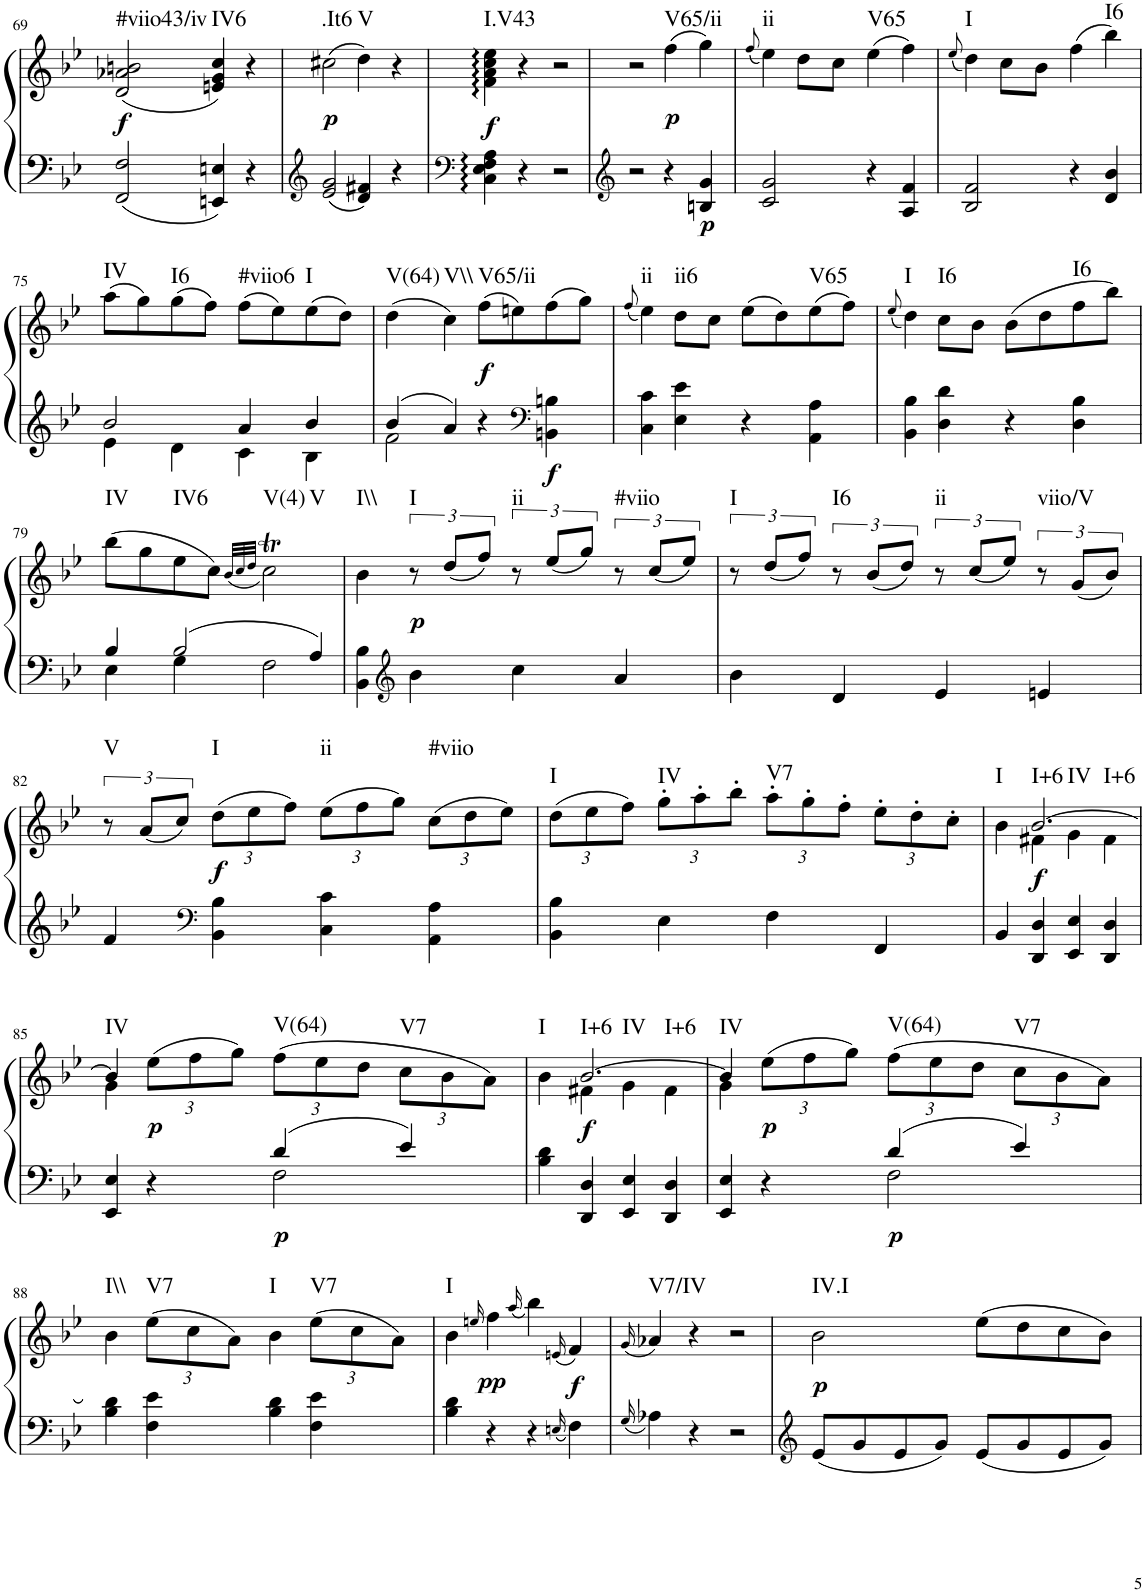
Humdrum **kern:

**kern	**kern	**dynam	**harte
*part1	*part1	*part1	*part1
*staff2	*staff1	*staff1/2	*
*I"Klavier linke Hand	*	*	*
!!LO:PB:g=z
*clefF4	*clefG2	*	*
*k[b-e-]	*k[b-e-]	*	*
*M2/2	*M2/2	*	*
*met(c|)	*met(c|)	*	*
=69	=69	=69	=69
!	!	!LO:DY:b	!LO:H:kt=#viio43/iv
2FF/ 2F/	(2d/ 2a-X/ 2bn/	f	N
!	!	!	!LO:H:kt=IV6
4EEn/ 4En/	4en/ 4g/ 4cc/)	.	N
4r	4r	.	.
=70	=70	=70	=70
*clefG2	*	*	*
!	!	!LO:DY:b	!LO:H:kt=.It6
2e-/ 2g/	(2cc#X\	p	N
!	!	!	!LO:H:kt=V
4d/ 4f#X/	4dd\)	.	N
4r	4r	.	.
=71	=71	=71	=71
*clefF4	*	*	*
!	!	!LO:DY:b	!LO:H:kt=I.V43
4C\ 4E-\ 4F\ 4A\	4f\ 4a\ 4cc\ 4ee-\	f	N
4r	4r	.	.
2r	2r	.	.
=72	=72	=72	=72
*clefG2	*	*	*
2r	2r	.	.
!	!	!LO:DY:b	!LO:H:kt=V65/ii
4r	(4ff\	p	N
!	!	!LO:DY:b=2	!
4Bn/ 4g/	4gg\)	p	.
=73	=73	=73	=73
.	(8qff/	.	.
!	!	!	!LO:H:kt=ii
2c/ 2g/	4ee-\)	.	N
.	8dd\L	.	.
.	8cc\J	.	.
!	!	!	!LO:H:kt=V65
4r	(4ee-\	.	N
4A/ 4f/	4ff\)	.	.
=74	=74	=74	=74
.	(8qee-/	.	.
!	!	!	!LO:H:kt=I
2B-/ 2f/	4dd\)	.	N
.	8cc\L	.	.
.	8b-\J	.	.
4r	(4ff\	.	.
!	!	!	!LO:H:kt=I6
4d/ 4b-/	4bb-\)	.	N
!!LO:LB:g=z
=75	=75	=75	=75
*^	*	*	*
!	!	!	!	!LO:H:kt=IV
2b-/	4e-\	(8aa\L	.	N
.	.	8gg\)	.	.
!	!	!	!	!LO:H:kt=I6
.	4d\	(8gg\	.	N
.	.	8ff\J)	.	.
!	!	!	!	!LO:H:kt=#viio6
4a/	4c\	(8ff\L	.	N
.	.	8ee-\)	.	.
!	!	!	!	!LO:H:kt=I
4b-/	4B-\	(8ee-\	.	N
.	.	8dd\J)	.	.
=76	=76	=76	=76	=76
!	!	!	!	!LO:H:kt=V(64)
4b-/	2f\	(4dd\	.	N
!	!	!	!	!LO:H:kt=V\\
4a/	.	4cc\)	.	N
!	!	!	!LO:DY:b	!LO:H:kt=V65/ii
4r	4ryy	(8ff\L	f	N
.	.	8een\)	.	.
*clefF4	*	*	*	*
!	!	!	!LO:DY:b=2	!
4ryy	4BBn\ 4Bn\	(8ff\	f	.
.	.	8gg\J)	.	.
*v	*v	*	*	*
=77	=77	=77	=77
.	(8qff/	.	.
!	!	!	!LO:H:kt=ii
4C\ 4c\	4ee-\)	.	N
!	!	!	!LO:H:kt=ii6
4E-\ 4e-\	8dd\L	.	N
.	8cc\J	.	.
4r	(8ee-\L	.	.
.	8dd\)	.	.
!	!	!	!LO:H:kt=V65
4AA\ 4A\	(8ee-\	.	N
.	8ff\J)	.	.
=78	=78	=78	=78
.	(8qee-/	.	.
!	!	!	!LO:H:kt=I
4BB-\ 4B-\	4dd\)	.	N
!	!	!	!LO:H:kt=I6
4D\ 4d\	8cc\L	.	N
.	8b-\J	.	.
4r	(8b-\L	.	.
.	8dd\	.	.
!	!	!	!LO:H:kt=I6
4D\ 4B-\	8ff\	.	N
.	8bb-\J)	.	.
!!LO:LB:g=z
=79	=79	=79	=79
*^	*	*	*
!	!	!	!	!LO:H:kt=IV
4B-/	4E-\	(8bb-\L	.	N
.	.	8gg\	.	.
!	!	!	!	!LO:H:kt=IV6
2B-/	4G\	8ee-\	.	N
.	.	8cc\J)	.	.
.	.	(32qb-/LLL	.	.
.	.	32qcc/	.	.
.	.	32qdd/JJJ	.	.
!	!	!	!	!LO:H:n=1:kt=V(4)
!	!	!	!	!LO:H:n=2:kt=V
.	2F\	2ccT\)	.	N N
4A/	.	.	.	.
*v	*v	*	*	*
=80	=80	=80	=80
!	!	!	!LO:H:kt=I\\
4BB-\ 4B-\	4b-\	.	N
*clefG2	*	*	*
!	!	!LO:DY:b	!LO:H:kt=I
4b-\	12r	p	N
.	(12dd/L	.	.
.	12ff/J)	.	.
!	!	!	!LO:H:kt=ii
4cc\	12r	.	N
.	(12ee-/L	.	.
.	12gg/J)	.	.
!	!	!	!LO:H:kt=#viio
4a/	12r	.	N
.	(12cc/L	.	.
.	12ee-/J)	.	.
=81	=81	=81	=81
!	!	!	!LO:H:kt=I
4b-\	12r	.	N
.	(12dd/L	.	.
.	12ff/J)	.	.
!	!	!	!LO:H:kt=I6
4d/	12r	.	N
.	(12b-/L	.	.
.	12dd/J)	.	.
!	!	!	!LO:H:kt=ii
4e-/	12r	.	N
.	(12cc/L	.	.
.	12ee-/J)	.	.
!	!	!	!LO:H:kt=viio/V
4en/	12r	.	N
.	(12g/L	.	.
.	12b-/J)	.	.
!!LO:LB:g=z
=82	=82	=82	=82
!	!	!	!LO:H:kt=V
4f/	12r	.	N
.	(12a/L	.	.
.	12cc/J)	.	.
*clefF4	*	*	*
*	*Xbrackettup	*	*
!	!	!LO:DY:b	!LO:H:kt=I
4BB-\ 4B-\	(12dd\L	f	N
.	12ee-\	.	.
.	12ff\J)	.	.
!	!	!	!LO:H:kt=ii
4C\ 4c\	(12ee-\L	.	N
.	12ff\	.	.
.	12gg\J)	.	.
!	!	!	!LO:H:kt=#viio
4AA\ 4A\	(12cc\L	.	N
.	12dd\	.	.
.	12ee-\J)	.	.
=83	=83	=83	=83
!	!	!	!LO:H:kt=I
4BB-\ 4B-\	(12dd\L	.	N
.	12ee-\	.	.
.	12ff\J)	.	.
!	!	!	!LO:H:kt=IV
4E-\	12gg'\L	.	N
.	12aa'\	.	.
.	12bb-'\J	.	.
!	!	!	!LO:H:kt=V7
4F\	12aa'\L	.	N
.	12gg'\	.	.
.	12ff'\J	.	.
4FF/	12ee-'\L	.	.
.	12dd'\	.	.
.	12cc'\J	.	.
=84	=84	=84	=84
*	*^	*	*
!	!	!	!	!LO:H:kt=I
4BB-/	4b-\	4ryy	.	N
!	!	!	!LO:DY:b	!LO:H:n=1:kt=I+6
!	!	!	!	!LO:H:n=2:kt=IV
!	!	!	!	!LO:H:n=3:kt=I+6
4DD/ 4D/	[2.b-/	4f#X\	f	N N N
4EE-/ 4E-/	.	4g\	.	.
4DD/ 4D/	.	4f#\	.	.
!!LO:LB:g=z	!!
=85	=85	=85	=85	=85
*^	*	*	*	*
!	!	!	!	!	!LO:H:kt=IV
4EE-/ 4E-/	4ryy	4b-/]	4g\	.	N
!	!	!	!	!LO:DY:b	!
4r	4ryy	(12ee-\L	2.ryy	p	.
.	.	12ff\	.	.	.
.	.	12gg\J)	.	.	.
!	!	!	!	!LO:DY:b=2	!LO:H:kt=V(64)
4d/	2F\	(12ff\L	.	p	N
.	.	12ee-\	.	.	.
.	.	12dd\J	.	.	.
!	!	!	!	!	!LO:H:kt=V7
4e-/	.	12cc\L	.	.	N
.	.	12b-\	.	.	.
.	.	12a\J)	.	.	.
=86	=86	=86	=86	=86	=86
!	!	!	!	!	!LO:H:kt=I
4B-\ 4d\	4ryy	4b-\	4ryy	.	N
!	!	!	!	!LO:DY:b	!LO:H:n=1:kt=I+6
!	!	!	!	!	!LO:H:n=2:kt=IV
!	!	!	!	!	!LO:H:n=3:kt=I+6
4DD/ 4D/	2.ryy	[2.b-/	4f#X\	f	N N N
4EE-/ 4E-/	.	.	4g\	.	.
4DD/ 4D/	.	.	4f#\	.	.
=87	=87	=87	=87	=87	=87
!	!	!	!	!	!LO:H:kt=IV
4EE-/ 4E-/	4ryy	4b-/]	4g\	.	N
!	!	!	!	!LO:DY:b	!
4r	4ryy	(12ee-\L	2.ryy	p	.
.	.	12ff\	.	.	.
.	.	12gg\J)	.	.	.
!	!	!	!	!LO:DY:b=2	!LO:H:kt=V(64)
4d/	2F\	(12ff\L	.	p	N
.	.	12ee-\	.	.	.
.	.	12dd\J	.	.	.
!	!	!	!	!	!LO:H:kt=V7
4e-/	.	12cc\L	.	.	N
.	.	12b-\	.	.	.
.	.	12a\J)	.	.	.
*v	*v	*	*	*	*
*	*v	*v	*	*
!!LO:LB:g=z
=88	=88	=88	=88
!	!	!	!LO:H:kt=I\\
4B-\ 4d\	4b-\	.	N
!	!	!	!LO:H:kt=V7
4F\ 4e-\	(12ee-\L	.	N
.	12cc\	.	.
.	12a\J)	.	.
!	!	!	!LO:H:kt=I
4B-\ 4d\	4b-\	.	N
!	!	!	!LO:H:kt=V7
4F\ 4e-\	(12ee-\L	.	N
.	12cc\	.	.
.	12a\J)	.	.
=89	=89	=89	=89
!	!	!	!LO:H:kt=I
4B-\ 4d\	4b-\	.	N
.	(16qeen/	.	.
!	!	!LO:DY:b	!
4r	4ff\)	pp	.
.	(16qaa/	.	.
4r	4bb-\)	.	.
16qEn/	(16qen/	.	.
!	!	!LO:DY:b	!
4F\	4f/)	f	.
=90	=90	=90	=90
16qG/	(16qg/	.	.
!	!	!	!LO:H:kt=V7/IV
4A-X\	4a-X/)	.	N
4r	4r	.	.
2r	2r	.	.
=91	=91	=91	=91
*clefG2	*	*	*
!	!	!LO:DY:b	!LO:H:kt=IV.I
8e-/L	2b-\	p	N
8g/	.	.	.
8e-/	.	.	.
8g/J	.	.	.
8e-/L	(8ee-\L	.	.
8g/	8dd\	.	.
8e-/	8cc\	.	.
8g/J	8b-\J)	.	.
=	=	=	=
*-	*-	*-	*-
